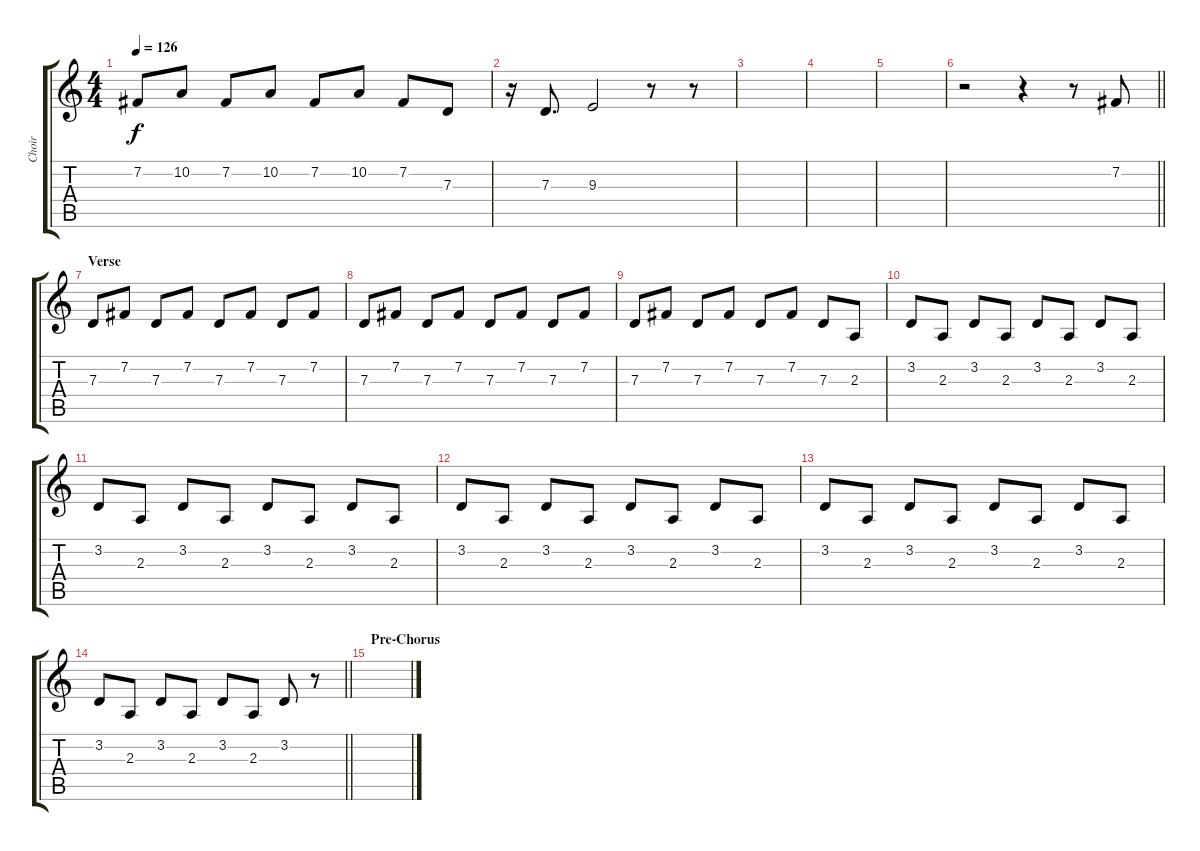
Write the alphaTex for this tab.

\track ("Choir" "Choir") {instrument flute}
\staff {score tabs}
\tuning (E4 B3 G3 D3 A2 E2) {hide}
\ts (4 4)
\tempo 126
\clef g2
\ks c
7.2.8{dy f} 10.2.8 7.2.8 10.2.8 7.2.8 10.2.8 7.2.8 7.3.8 |
r.16 7.3.8{d} 9.3.2 r.8 r.8 |
|
|
|
\barLineRight lightlight
r.2{volume 8 instrument electricguitarclean} r.4 r.8 7.2.8 |
\section ("" "Verse")
7.3.8 7.2.8 7.3.8 7.2.8 7.3.8 7.2.8 7.3.8 7.2.8 |
7.3.8 7.2.8 7.3.8 7.2.8 7.3.8 7.2.8 7.3.8 7.2.8 |
7.3.8 7.2.8 7.3.8 7.2.8 7.3.8 7.2.8 7.3.8 2.3.8 |
3.2.8 2.3.8 3.2.8 2.3.8 3.2.8 2.3.8 3.2.8 2.3.8 |
3.2.8 2.3.8 3.2.8 2.3.8 3.2.8 2.3.8 3.2.8 2.3.8 |
3.2.8 2.3.8 3.2.8 2.3.8 3.2.8 2.3.8 3.2.8 2.3.8 |
3.2.8 2.3.8 3.2.8 2.3.8 3.2.8 2.3.8 3.2.8 2.3.8 |
\barLineRight lightlight
3.2.8 2.3.8 3.2.8 2.3.8 3.2.8 2.3.8 3.2.8 r.8 |
\section ("" "Pre-Chorus")
